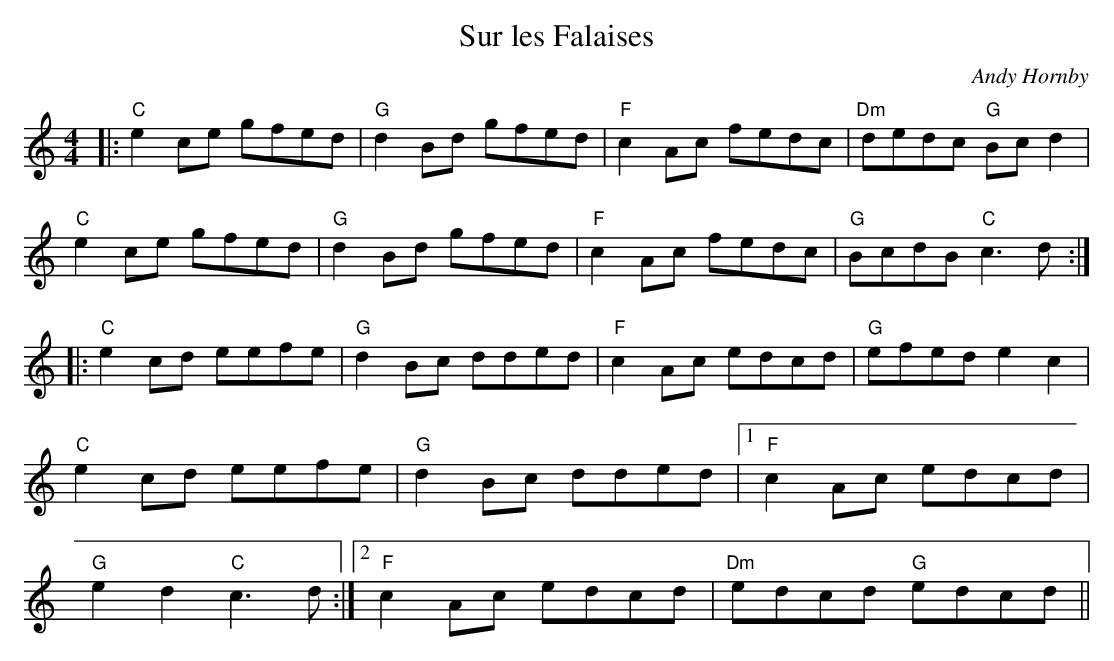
X:1
T:Sur les Falaises
C:Andy Hornby
M:4/4
L:1/8
E:10
K:C
|:"C"e2 ce gfed|"G"d2 Bd gfed|"F"c2 Ac fedc|"Dm"dedc "G"Bc d2|\
"C"e2 ce gfed|"G"d2 Bd gfed|"F"c2 Ac fedc|"G"BcdB "C"c3 d::\
"C"e2 cd eefe|"G"d2 Bc dded|"F"c2 Ac edcd|"G"efed e2 c2|\
"C"e2 cd eefe|"G"d2 Bc dded|1 "F"c2 Ac edcd|"G"e2 d2 "C"c3 d:|2 "F"c2 Ac edcd|\
"Dm"edcd "G"edcd||**
